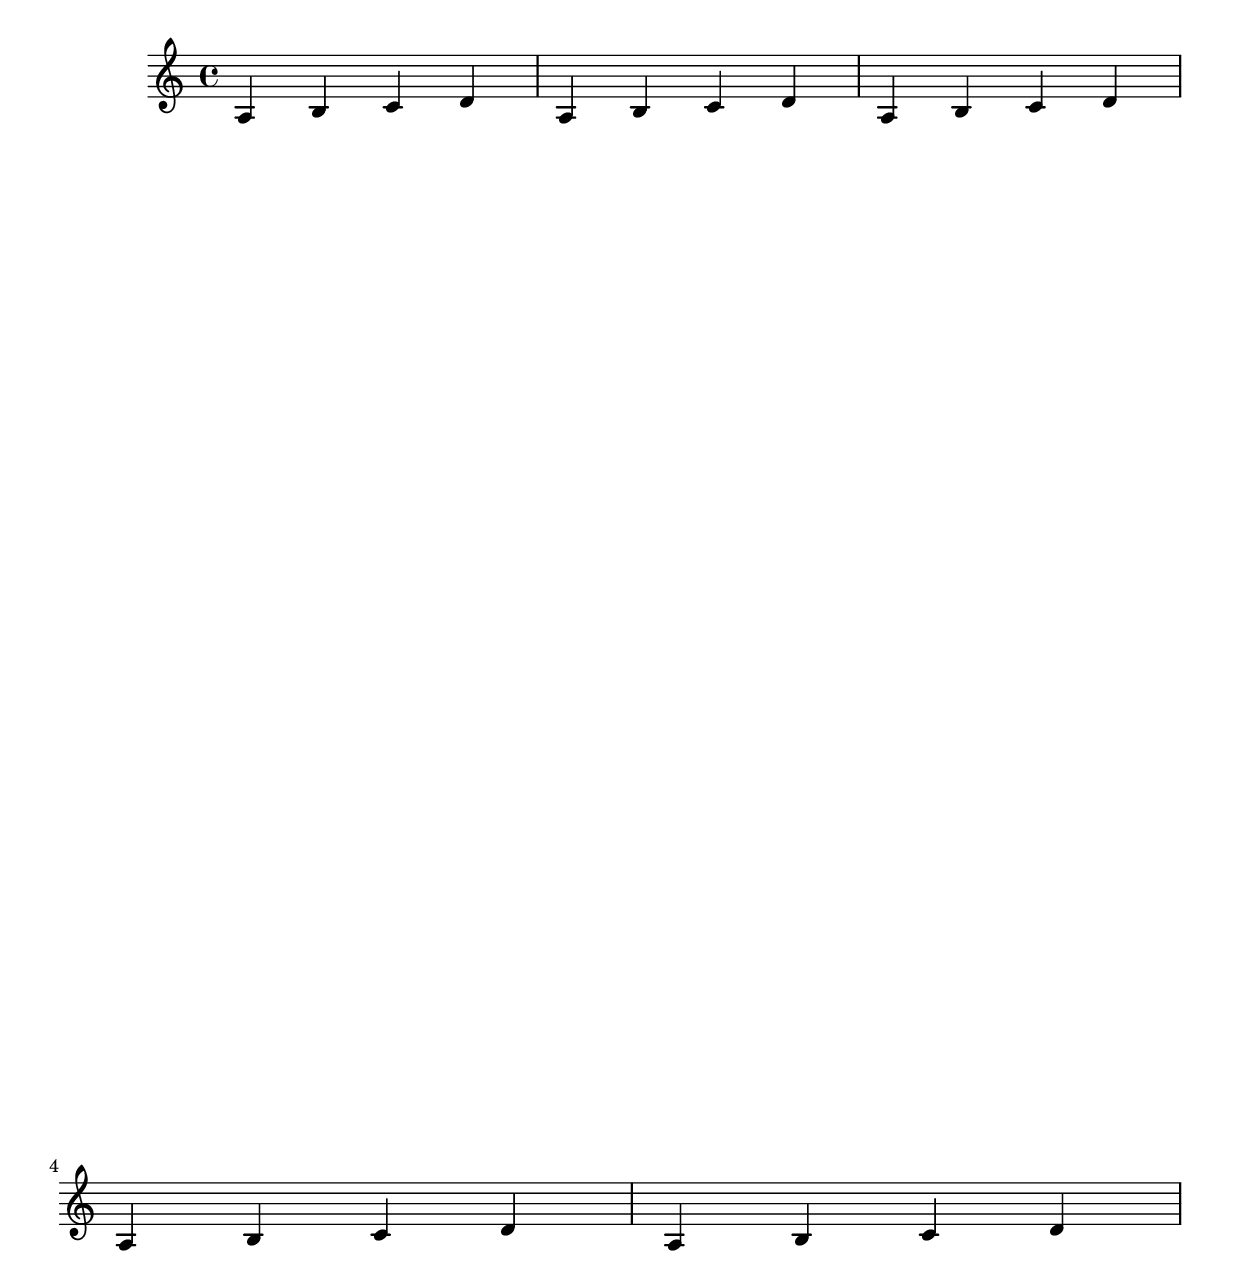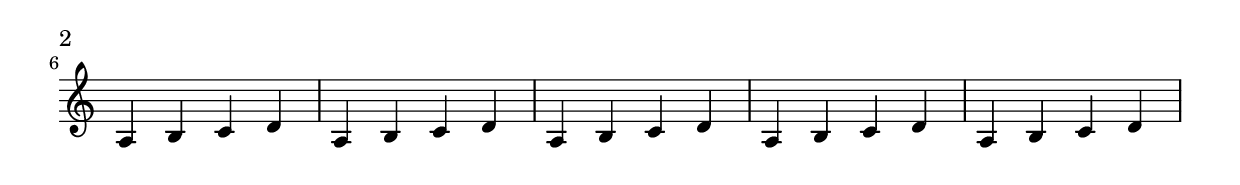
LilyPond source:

\version "2.11.51"

\header{
    texidoc="The optimal page breaker will stretch the
systems horizontally so that the vertical spacing will be
more acceptable. The page-spacing-weight parameter
controls the relative importance of vertical/horizontal
spacing. Because ragged-last-bottom is on, only the
first page should be horizontally stretched.
"
}

\paper {
  #(define page-breaking ly:optimal-breaking)
  page-spacing-weight = #10
  ragged-last-bottom = ##t
}

\relative c' {
  \repeat unfold 5 {a b c d} \pageBreak
  \repeat unfold 5 {a b c d}
}


